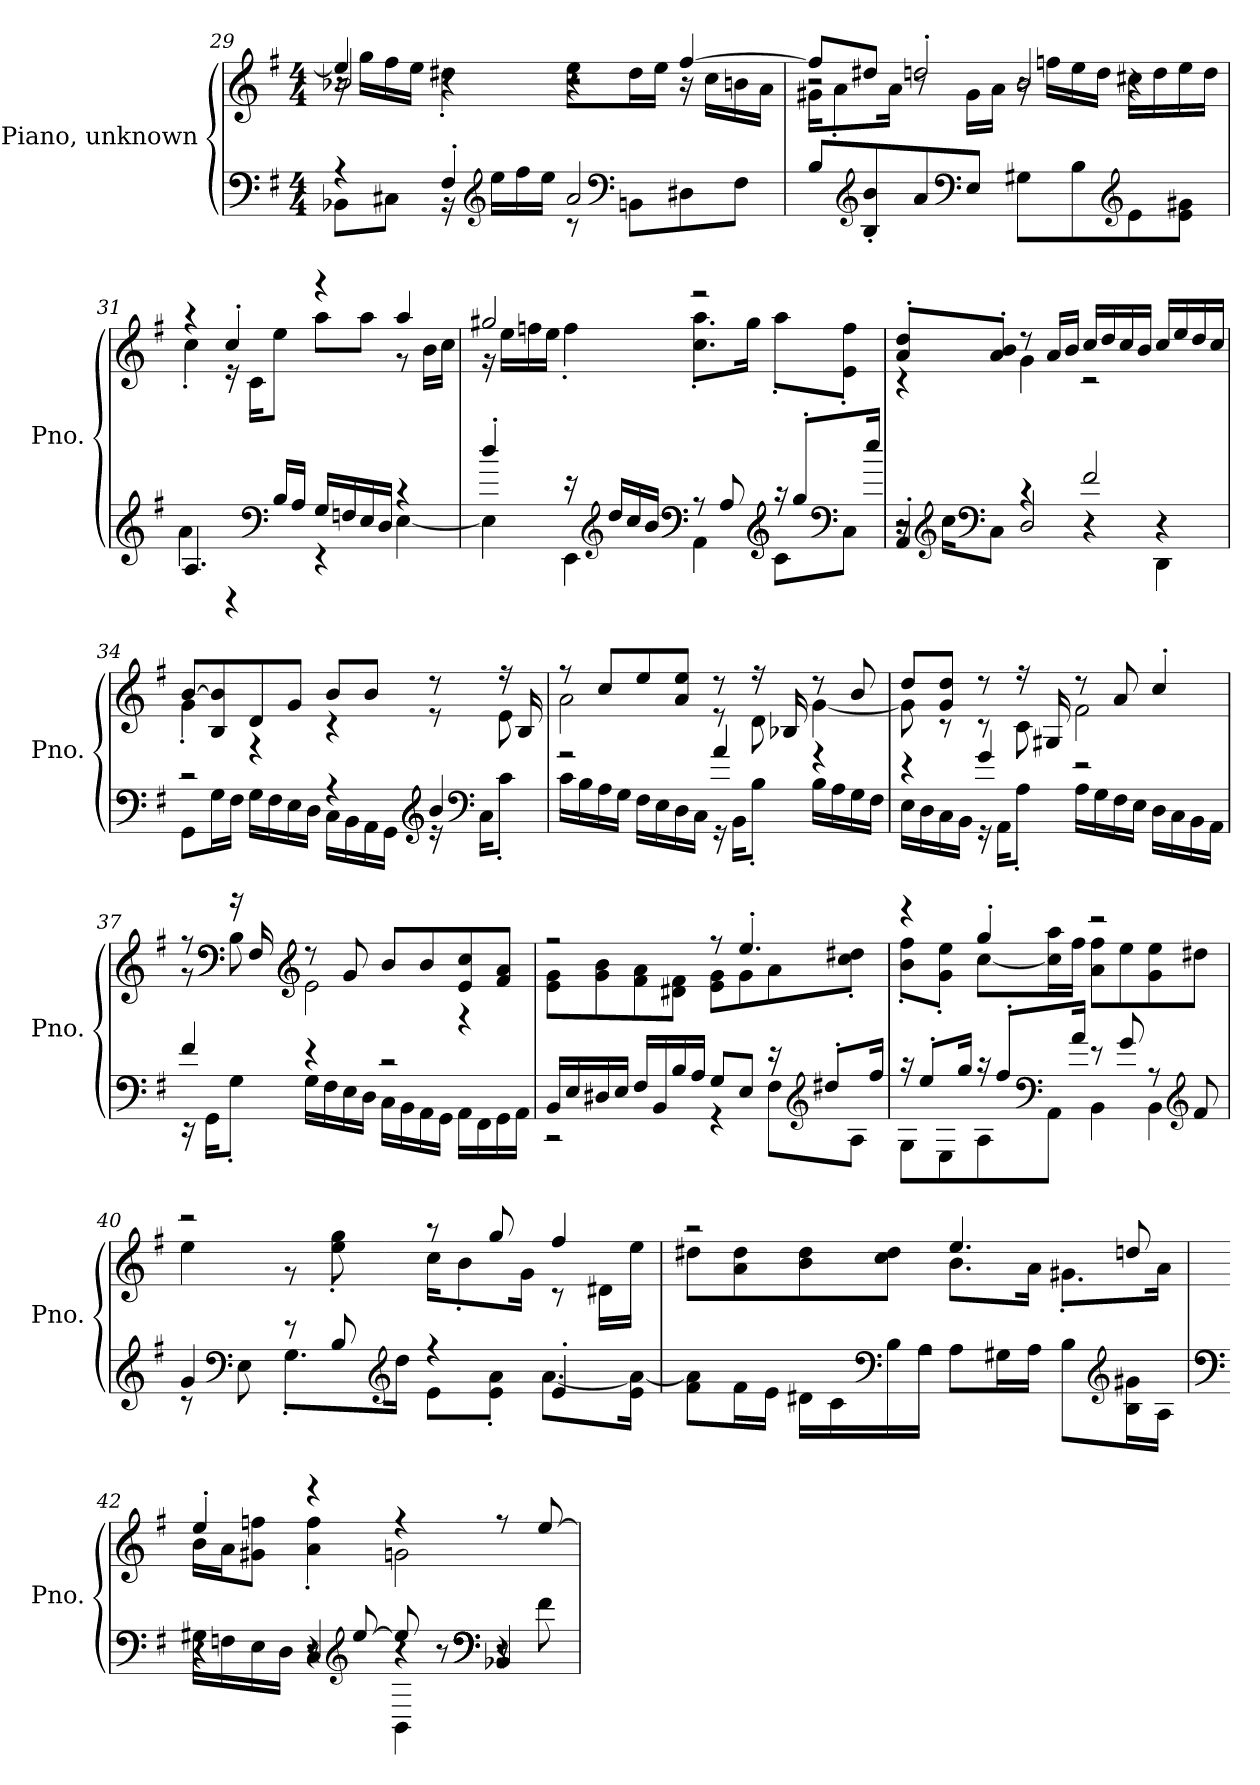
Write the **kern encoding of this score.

**kern	**kern
*part1	*part1
*staff2	*staff1
*I"Piano, unknown	*
*I'Pno.	*
*clefF4	*clefG2
*k[f#]	*k[f#]
*M4/4	*M4/4
=29	=29
*^	*^
*	*	*	*^
4r	8BB-X\L	4ee/]	16r	2b-X/
.	.	.	16gg\LL	.
.	8C#X\J	.	16ff#\	.
.	.	.	16ee\JJ	.
4F#'/	16r	4r	4dd#X'\	.
*clefG2	*	*	*	*
.	16ee\LL	.	.	.
.	16ff#\	.	.	.
.	16ee\JJ	.	.	.
2a/	8r	4r	8ee\L	2r
*clefF4	*	*	*	*
.	8BBn\L	.	16dd#\L	.
.	.	.	16ee\JJ	.
.	8D#X\	[4ff#/	16r	.
.	.	.	16cc\LL	.
.	8F#\J	.	16bn\	.
.	.	.	16a\JJ	.
*v	*v	*	*	*
!!LO:LB:g=z	!!	!!
=30	=30	=30	=30
8B/L	8ff#/L]	16g#X\KL	2r
.	.	8a'\	.
*clefG2	*	*	*
8B/' 8b/'	8dd#X/J	.	.
.	.	16a\Jk	.
8a/	2ddn'/	8r	.
*clefF4	*	*	*
8E/J	.	16g#\LL	.
.	.	16a\JJ	.
8G#X\L	.	16r	2b/
.	.	16ffn\LL	.
8B\	.	16ee\	.
.	.	16dd\JJ	.
*clefG2	*	*	*
8e\	4r	16cc#X\LL	.
.	.	16dd\	.
8e\ 8g#X\J	.	16ee\	.
.	.	16dd\JJ	.
*	*	*v	*v
=31	=31	=31
*^	*	*
4.A/	4a\	4r	4cc'\
.	4r	4cc'/	16r
.	.	.	16c\KL
*clefF4	*	*	*
16B/LL	.	.	8ee\J
16A/JJ	.	.	.
16G/LL	4r	4r	8aa\L
16Fn/	.	.	.
16E/	.	.	8aa\J
16D/JJ	.	.	.
4r	[4E\	4aa/	8r
.	.	.	16b\LL
.	.	.	16cc\JJ
!!LO:LB:g=z	!!
=32	=32	=32	=32
4dd'/	4E\]	2gg#X/	16r
.	.	.	16ee\LL
.	.	.	16ffn\
.	.	.	16ee\JJ
16r	4EE\	.	4ff'\
*clefG2	*	*	*
16dd/LL	.	.	.
16cc/	.	.	.
16b/JJ	.	.	.
*clefF4	*	*	*
8r	4AA\	2r	8.cc\' 8.aa\'L
8A/	.	.	.
.	.	.	16gg#\Jk
*clefG2	*	*	*
16r	8c\L	.	8aa'\L
8gg'/L	.	.	.
*clefF4	*	*	*
.	8C\J	.	8e\' 8ff\'J
16ee/Jk	.	.	.
=33	=33	=33	=33
*	*^	*	*
2r	16r	4AA'/	8a/' 8dd/'L	4r
*clefG2	*	*	*	*
.	16cc\KL	.	.	.
*clefF4	*	*	*	*
.	8C\J	.	8a/' 8b/'J	.
.	4r	2D/	8r	4g\
.	.	.	16a/LL	.
.	.	.	16b/JJ	.
2f#/	4r	.	16cc/LL	2r
.	.	.	16dd/	.
.	.	.	16cc/	.
.	.	.	16b/JJ	.
.	4DD\	4r	16cc/LL	.
.	.	.	16ee/	.
.	.	.	16dd/	.
.	.	.	16cc/JJ	.
*	*v	*v	*	*
!!LO:LB:g=z	!!
=34	=34	=34	=34
2r	8GG\L	[8b/L	4g'\
.	16G\L	8B/ 8b/]	.
.	16F#\JJ	.	.
.	16G\LL	8d/	4r
.	16F#\	.	.
.	16E\	8g/J	.
.	16D\JJ	.	.
4r	16C\LL	8b/L	4r
.	16BB\	.	.
.	16AA\	8b/J	.
.	16GG\JJ	.	.
*clefG2	*	*	*
4b/	16r	8r	8r
*clefF4	*	*	*
.	16C\KL	.	.
.	8c'\J	16r	8e\
.	.	16B/	.
=35	=35	=35	=35
2r	16c\LL	8r	2a\
.	16B\	.	.
.	16A\	8cc/L	.
.	16G\JJ	.	.
.	16F#\LL	8ee/	.
.	16E\	.	.
.	16D\	8a/ 8ee/J	.
.	16C\JJ	.	.
4a/	16r	8r	8r
.	16BB\KL	.	.
.	8B'\J	16r	8d\
.	.	16B-X/	.
4r	16B\LL	8r	[4g\
.	16A\	.	.
.	16G\	8b/	.
.	16F#\JJ	.	.
!!LO:LB:g=z	!!
=36	=36	=36	=36
4r	16E\LL	8dd/L	8g\]
.	16D\	.	.
.	16C\	8g/ 8dd/J	8r
.	16BB\JJ	.	.
4g/	16r	8r	8r
.	16AA\KL	.	.
.	8A'\J	16r	8c\
.	.	16G#X/	.
2r	16A\LL	8r	2f#\
.	16G\	.	.
.	16F#\	8a/	.
.	16E\JJ	.	.
.	16D\LL	4cc'/	.
.	16C\	.	.
.	16BB\	.	.
.	16AA\JJ	.	.
=37	=37	=37	=37
4f#/	16r	8r	8r
.	16GG\KL	.	.
*	*	*clefF4	*
.	8G'\J	16r	8B\
.	.	16F#/	.
*	*	*clefG2	*
4r	16G\LL	8r	2e\
.	16F#\	.	.
.	16E\	8g/	.
.	16D\JJ	.	.
2r	16C\LL	8b/L	.
.	16BB\	.	.
.	16AA\	8b/	.
.	16GG\JJ	.	.
.	16AA\LL	8e/ 8cc/	4r
.	16FF#\	.	.
.	16GG\	8f#/ 8a/J	.
.	16AA\JJ	.	.
!!LO:LB:g=z	!!
=38	=38	=38	=38
16BB/LL	2r	2r	8e\ 8g\L
16E/	.	.	.
16D#X/	.	.	8g\ 8b\
16E/JJ	.	.	.
16F#/LL	.	.	8f#\ 8a\
16BB/	.	.	.
16B/	.	.	8d#X\ 8f#\J
16A/JJ	.	.	.
8G/L	4r	8r	8e\ 8g\L
8E/J	.	4.ee'/	8g\
16r	8F#\L	.	8a\
*clefG2	*	*	*
8dd#X'/L	.	.	.
.	8A\J	.	8cc\' 8dd#X\'J
16ff#/Jk	.	.	.
=39	=39	=39	=39
16r	8G\L	4r	8b\' 8ff#\'L
8ee'/L	.	.	.
.	8E\	.	8g\' 8ee\'J
16gg/Jk	.	.	.
16r	8A\	4gg'/	[8cc\L
8ff#'/L	.	.	.
*clefF4	*	*	*
.	8AA\J	.	16cc\] 16aa\L
16a/Jk	.	.	16ff#\JJ
8r	4BB\	2r	8a\ 8ff#\L
8g/	.	.	8ee\
8r	4BB\	.	8g\ 8ee\
*clefG2	*	*	*
8f#/	.	.	8dd#X\J
!!LO:PB:g=z	!!
=40	=40	=40	=40
4g/	8r	2r	4ee\
*clefF4	*	*	*
.	8E\	.	.
8r	8.G'\L	.	8r
8B/	.	.	8ee\' 8gg\'
*clefG2	*	*	*
.	16dd\Jk	.	.
4r	8e\L	8r	16cc\KL
.	.	.	8b'\
.	8e\' 8a\'J	8gg/	.
.	.	.	16g\Jk
4e'/	[8.a\L	4ff#/	8r
.	.	.	16d#X\LL
.	16e\ 16a\_Jk	.	16ee\JJ
=41	=41	=41	=41
1r	8f#\ 8a\]L	2r	8dd#X\L
.	16f#\L	.	8a\ 8dd#\
.	16e\JJ	.	.
.	16d#X\LL	.	8b\ 8dd#\
.	16c\	.	.
*clefF4	*	*	*
.	16B\	.	8cc\ 8dd#\J
.	16A\JJ	.	.
.	8A\L	4.ee/	8.b\L
.	16G#X\L	.	.
.	16A\JJ	.	16a\Jk
.	8B\L	.	8.g#X'\L
*clefG2	*	*	*
.	16B\ 16g#X\L	8ddn/	.
.	16A\JJ	.	16a\Jk
*v	*v	*	*
!!LO:LB:g=z	!!
=42	=42	=42
*clefF4	*	*
*^	*	*
*	*^	*	*
4r	16G#X\LL	4r	4ee'/	16b\LL
.	16Fn\	.	.	16a\J
.	16E\	.	.	8g#X\ 8ffn\J
.	16D\JJ	.	.	.
8r	4r	4C/	4r	4a\' 4ff\'
*clefG2	*	*	*	*
[8ee/	.	.	.	.
8ee/]	4BB\	4r	4r	2gn\
8r	.	.	.	.
*clefF4	*	*	*	*
4r	8r	4BB-X/	8r	.
.	8f#\	.	[8ee/	.
*v	*v	*v	*	*
*	*v	*v
=	=
*-	*-
